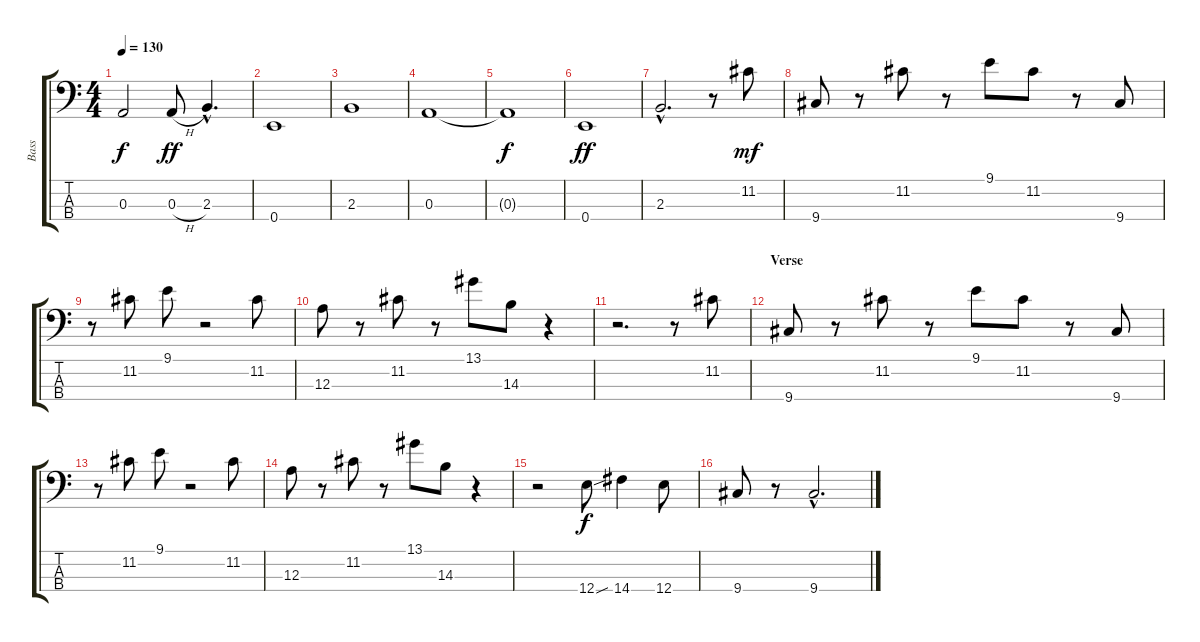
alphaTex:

\track ("Bass" "Bass") {instrument electricbassfinger}
\staff {score tabs}
\tuning (G2 D2 A1 E1) {hide}
\ts (4 4)
\tempo 130
\clef f4
\ks c
0.3{t}.2{dy f} 0.3{h}.8{dy ff} 2.3{hac}.4{d} |
0.4.1 |
2.3.1 |
0.3.1 |
0.3{t}.1{dy f} |
0.4.1{dy ff} |
2.3{hac}.2{d} r.8 11.2.8{dy mf} |
9.4.8 r.8 11.2.8 r.8 9.1.8 11.2.8 r.8 9.4.8 |
r.8 11.2.8 9.1.8 r.2 11.2.8 |
12.3.8 r.8 11.2.8 r.8 13.1.8 14.3.8 r.4 |
r.2{d} r.8 11.2.8 |
\section ("" "Verse")
9.4.8 r.8 11.2.8 r.8 9.1.8 11.2.8 r.8 9.4.8 |
r.8 11.2.8 9.1.8 r.2 11.2.8 |
12.3.8 r.8 11.2.8 r.8 13.1.8 14.3.8 r.4 |
r.2 12.4{sou}.8{dy f} 14.4.4 12.4.8 |
9.4.8 r.8 9.4{hac}.2{d}
